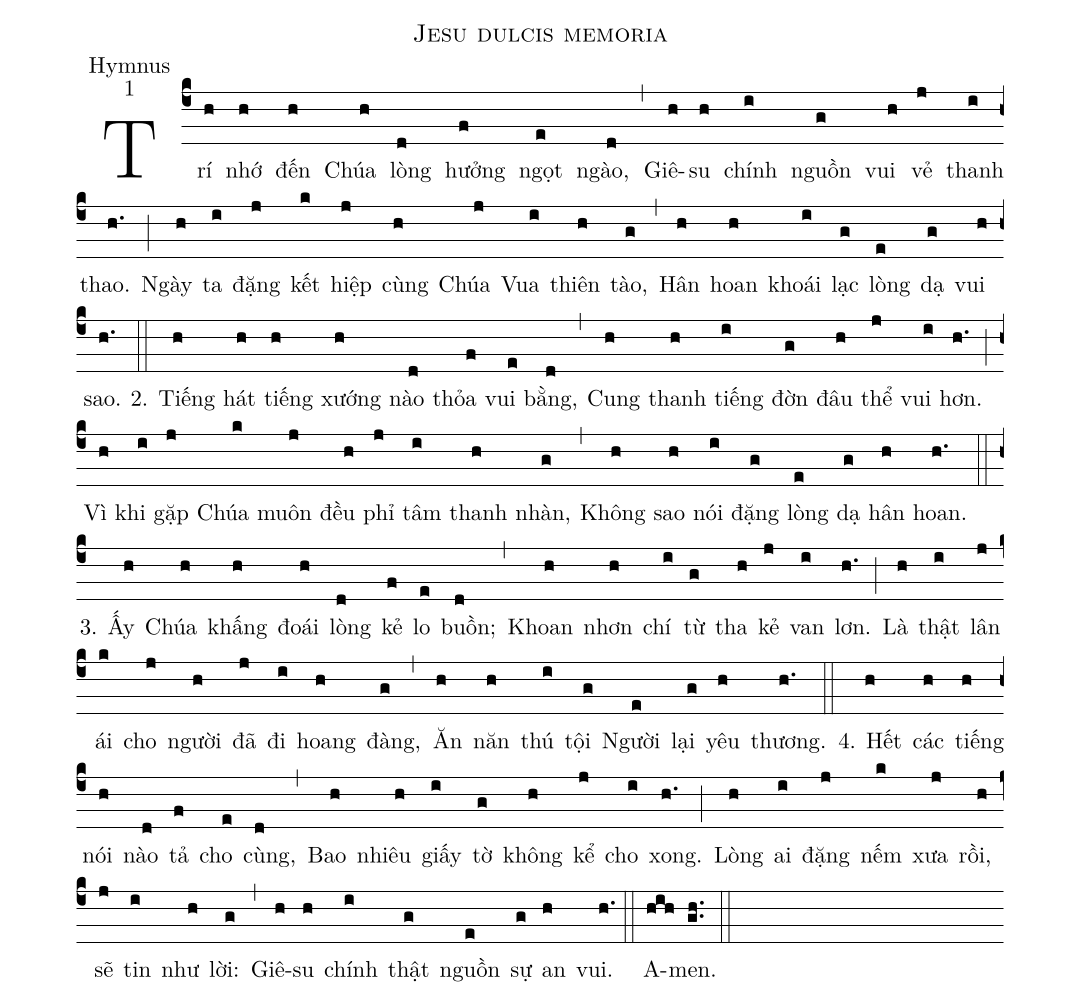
name:Jesu dulcis memoria;
office-part:Hymnus;
mode:1;
%%
(c4)Trí(h) nhớ(h) đến(h) Chúa(h) lòng(d) hưởng(f) ngọt(e) ngào,(d) (,)
Giê-(h)su(h) chính(i) nguồn(g) vui(h) vẻ(j) thanh(i) thao.(h.) (;)
Ngày(h) ta(i) đặng(j) kết(k) hiệp(j) cùng(h) Chúa(j) Vua(i) thiên(h) tào,(g) (,)
Hân(h) hoan(h) khoái(i) lạc(g) lòng(e) dạ(g) vui(h) sao.(h.) (::)
2. Tiếng(h) hát(h) tiếng(h) xướng(h) nào(d) thỏa(f) vui(e) bằng,(d) (,)
Cung(h) thanh(h) tiếng(i) đờn(g) đâu(h) thể(j) vui(i) hơn.(h.) (;)
Vì(h) khi(i) gặp(j) Chúa(k) muôn(j) đều(h) phỉ(j) tâm(i) thanh(h) nhàn,(g) (,)
Không(h) sao(h) nói(i) đặng(g) lòng(e) dạ(g) hân(h) hoan.(h.) (::)
3. Ấy(h) Chúa(h) khấng(h) đoái(h) lòng(d) kẻ(f) lo(e) buồn;(d) (,)
Khoan(h) nhơn(h) chí(i) từ(g) tha(h) kẻ(j) van(i) lơn.(h.) (;)
Là(h) thật(i) lân(j) ái(k) cho(j) người(h) đã(j) đi(i) hoang(h) đàng,(g) (,)
Ăn(h) năn(h) thú(i) tội(g) Người(e) lại(g) yêu(h) thương.(h.) (::)
4. Hết(h) các(h) tiếng(h) nói(h) nào(d) tả(f) cho(e) cùng,(d) (,)
Bao(h) nhiêu(h) giấy(i) tờ(g) không(h) kể(j) cho(i) xong.(h.) (;)
Lòng(h) ai(i) đặng(j) nếm(k) xưa(j) rồi,(h) sẽ(j) tin(i) như(h) lời:(g) (,)
Giê-(h)su(h) chính(i) thật(g) nguồn(e) sự(g) an(h) vui.(h.) (::)
A-(hih)men.(gh..::)
